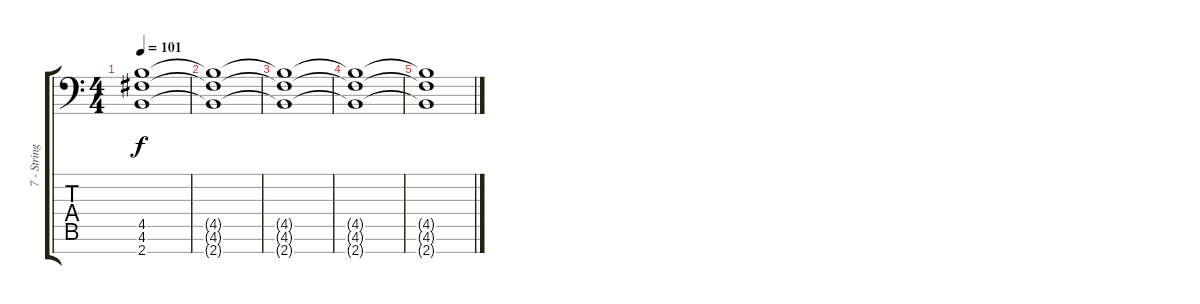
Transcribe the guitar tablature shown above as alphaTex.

\track ("7 - String" "7 - String") {instrument distortionguitar}
\staff {score tabs}
\tuning (D4 A3 F3 C3 G2 D2 A1) {hide}
\ts (4 4)
\tempo 101
\clef f4
\ks c
(4.5{t} 4.6{t} 2.7{t}).1{dy f volume 10} |
(4.5{t} 4.6{t} 2.7{t}).1{volume 9} |
(4.5{t} 4.6{t} 2.7{t}).1{volume 8} |
(4.5{t} 4.6{t} 2.7{t}).1{volume 7} |
(4.5{t} 4.6{t} 2.7{t}).1{volume 5}
